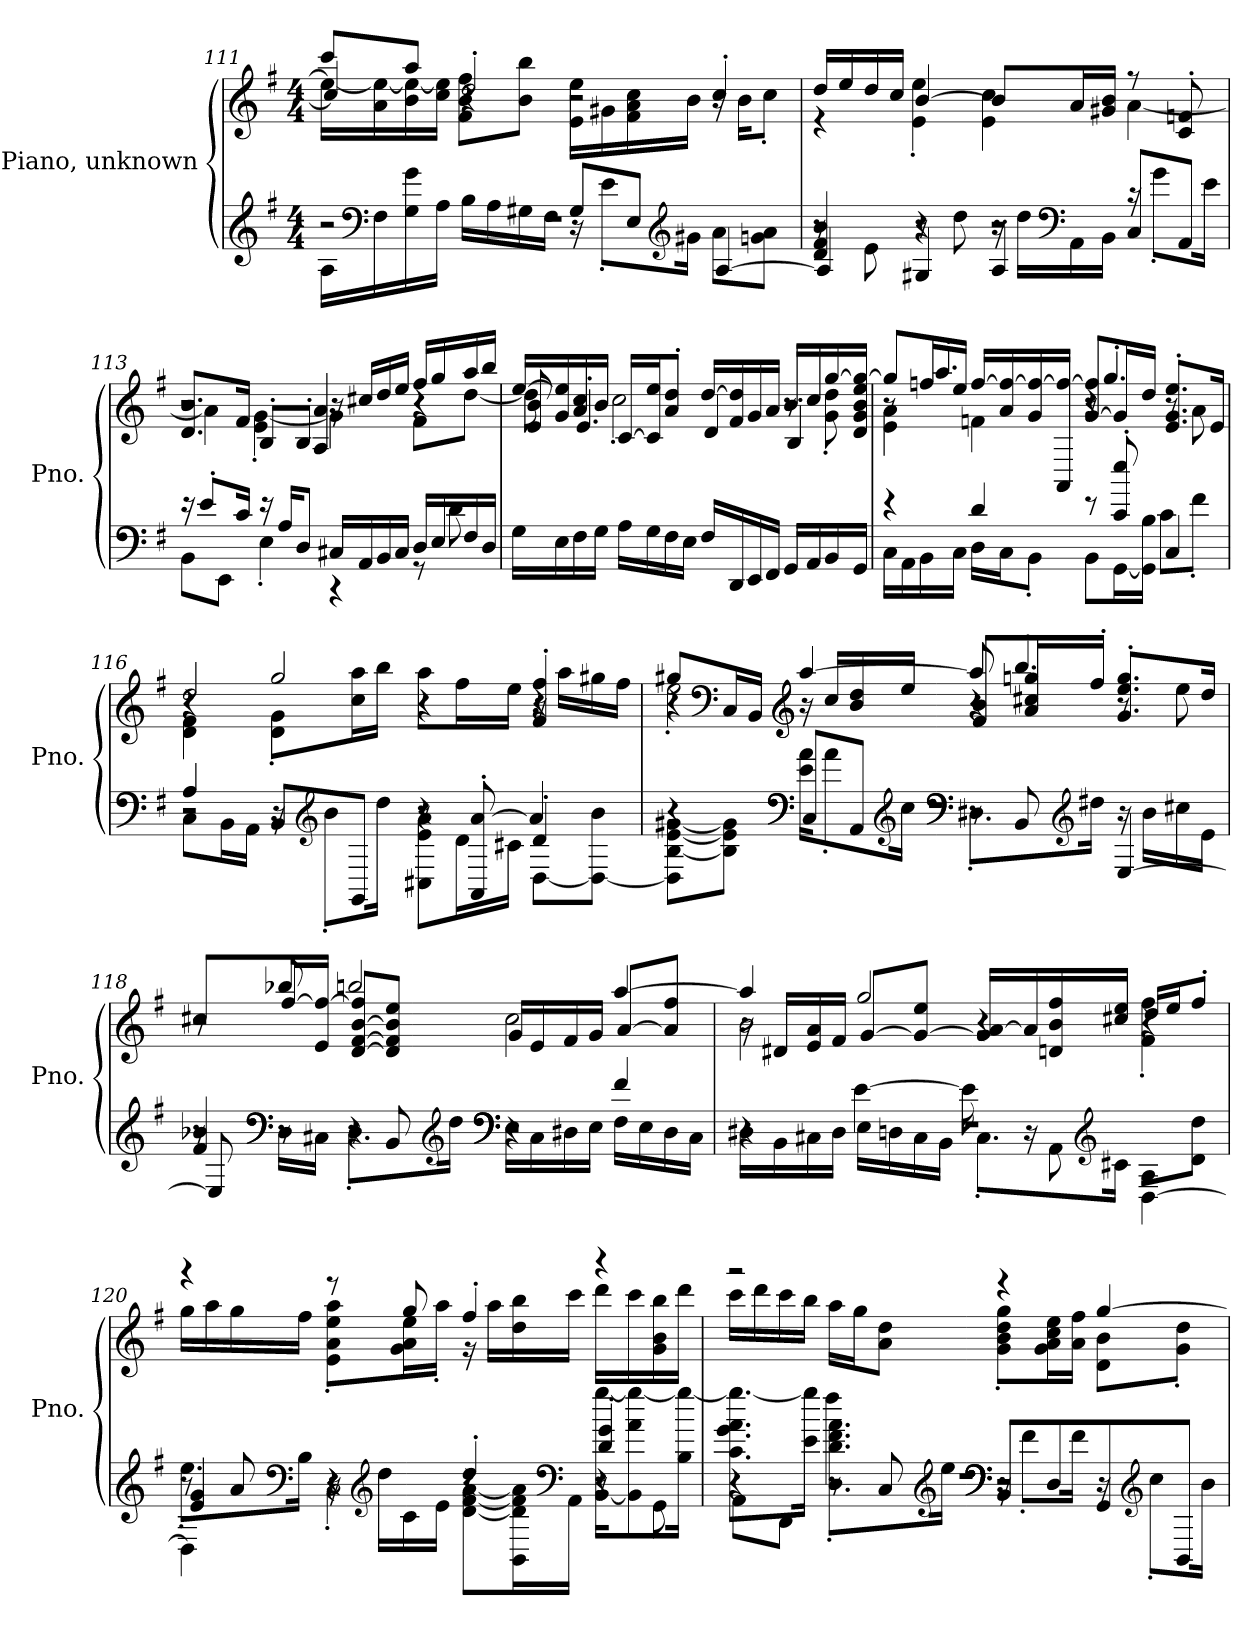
**kern	**kern
*part1	*part1
*staff2	*staff1
*I"Piano, unknown	*
*I'Pno.	*
!!LO:LB:g=z
*clefG2	*clefG2
*k[f#]	*k[f#]
*M4/4	*M4/4
=111	=111
*^	*^
*	*^	*	*^
1r	16A\LL	2r	8ccc/L	16ee\LL_	4cc/]
*clefF4	*	*	*	*	*
.	16F#\	.	.	16a\ 16ee\_	.
.	16G\ 16g\	.	8aa/J	16b\ 16ee\_	.
.	16A\JJ	.	.	16cc\ 16ee\]JJ	.
.	16B\LL	.	2dd'/	8f#\ 8b\ 8ff#\L	4r
.	16A\	.	.	.	.
.	16G#X\	.	.	8b\ 8bb\J	.
.	16F#\JJ	.	.	.	.
.	16r	8G#/L	.	16e\ 16ee\LL	2r
.	8e'\L	.	.	16g#X\	.
.	.	8E/J	.	16f#\ 16a\ 16cc\	.
*clefG2	*	*	*	*	*
.	16g#X\Jk	.	.	16b\JJ	.
.	8a\L	[4A/	4cc'/	16r	.
.	.	.	.	16b\KL	.
.	8gn\ 8a\J	.	.	8cc'\J	.
*	*	*	*	*v	*v
=112	=112	=112	=112	=112
4d/ 4f#/ 4b/	8r	4A/]	16dd/LL	4r
.	.	.	16ee/	.
.	8e\	.	16dd/	.
.	.	.	16cc/JJ	.
4r	8r	4G#X/	[4b/	4e\' 4ee\'
.	8dd\	.	.	.
2r	16r	4A'/	8b/L]	4e\ 4cc\
.	16dd\LL	.	.	.
*clefF4	*	*	*	*
.	16AA\	.	16a/L	.
.	16BB\JJ	.	16g#X/ 16b/JJ	.
.	16r	8C/L	8r	[4a\
.	8g'\L	.	.	.
.	.	8AA/J	8c/' 8fn/'	.
.	16e\Jk	.	.	.
*	*v	*v	*	*
!!LO:PB:g=z
=113	=113	=113	=113
*	*	*	*^
16r	8BB\L	8.d/ 8.b/L	4a\]	2r
8e'/L	.	.	.	.
.	8EE\J	.	.	.
16c/Jk	.	16f#/Jk	.	.
16r	4E'\	8B'/L	4e\' [4g\'	.
16A/KL	.	.	.	.
8D/J	.	8B'/J	.	.
16C#X/LL	4r	16r	4g\]	4A/ 4a/
16AA/	.	16cc#X/LL	.	.
16BB/	.	16dd/	.	.
16C#/JJ	.	16ee/JJ	.	.
16D/LL	8r	16ff#/LL	8f#\L	4r
16E/	.	16gg/	.	.
16F#/	8d\	16aa/	[8dd\J	.
16D/JJ	.	16bb/JJ	.	.
*v	*v	*	*	*
=114	=114	=114	=114
16G\LL	[16ee/LL	8dd\]	8e/' 8b/'
16E\	16g/ 16ee/]	.	.
16F#\	16a/ 16cc/	8r	4.e'/
16G\JJ	16b/JJ	.	.
16A\LL	[16c/LL	2cc'\	.
16G\	16c/] 16ee/J	.	.
16F#\	8a/' 8dd/'J	.	.
16E\JJ	.	.	.
16F#/LL	[16dd/LL	.	4d/
16DD/	16f#/ 16dd/]	.	.
16EE/	16g/	.	.
16FF#/JJ	16a/JJ	.	.
16GG/LL	16b/LL	8r	4B'/
16AA/	16cc/	.	.
16BB/	[16gg/	8g\' 8dd\'	.
16GG/JJ	16d/ 16g/ 16b/ 16ee/ 16gg/_JJ	.	.
!!LO:LB:g=z	!!	!!
=115	=115	=115	=115
*^	*	*	*
4r	16C\LL	8gg/L]	4e\ 4a\	8r
.	16AA\	.	.	.
.	16BB\	16ffn/L	.	4.aa'/
.	16C\JJ	16ee/JJ	.	.
4d/	16D\LL	[16ff/LL	4fn\	.
.	16C\J	16a/ 16ff/_	.	.
.	8BB'\J	16g/ 16ff/_	.	.
.	.	16AA/ 16ff/_JJ	.	.
8r	8BB\L	[8g/ 8ff/]L	4r	8r
8c/' 8ee/'	[16GG\L	16g/L]	.	4.gg'/
.	16GG\] 16B\JJ	16dd/JJ	.	.
4C/	8c\L	8.e/' 8.g/' 8.ee/'L	8r	.
.	8f#'\J	.	8a\	.
.	.	16e/Jk	.	.
=116	=116	=116	=116	=116
*	*^	*	*	*
2r	8C\L	4A/	4r	4d\ 4f#\	2dd/
.	16BB\L	.	.	.	.
.	16AA\JJ	.	.	.	.
.	16r	8BB/L	2gg/	8d\' 8g\'L	.
*clefG2	*	*	*	*	*
.	8b'\L	.	.	.	.
.	.	8GG/J	.	16cc\ 16aa\L	.
.	16dd\Jk	.	.	16bb\JJ	.
4r	8C#X\ 8e\ 8a\L	8r	.	8aa\L	4r
.	16d\L	8AA/' [8a/'	.	16ff#\L	.
.	16c#X\JJ	.	.	16ee\JJ	.
4d'/	[8D\L	4a/]	4r	16r	4f#/' 4ff#/'
.	.	.	.	16aa\LL	.
.	8D\_ 8b\J	.	.	16gg#X\	.
.	.	.	.	16ff#\JJ	.
!!LO:LB:g=z	!!	!!
=117	=117	=117	=117	=117	=117
1r	8D\] [8B\ [8e\ [8g#X\L	4r	4r	2ee'\	8gg#X/L
*	*	*	*clefF4	*	*
.	8B\] 8e\] 8g#\]J	.	.	.	16C/L
.	.	.	.	.	16BB/JJ
*clefF4	*	*	*clefG2	*	*
.	16e\ 16a\KL	8C/L	[4aa/	.	16r
.	8a'\	.	.	.	16cc/LL
.	.	8AA/J	.	.	16b/ 16dd/
*clefG2	*	*	*	*	*
.	16cc\Jk	.	.	.	16ee/JJ
*clefF4	*	*	*	*	*
.	8.D#X'\L	8r	8aa/]	4r	8f#/ 8b/L
.	.	8BB/	4.bb'/	.	16a/ 16cc#X/ 16ggn/L
*clefG2	*	*	*	*	*
.	16dd#X\Jk	.	.	.	16ff#'/JJ
.	16r	[4E/	.	8r	8.g/' 8.ee/' 8.gg/'L
.	16b\LL	.	.	.	.
.	16cc#X\	.	.	8ee\	.
.	16e\JJ	.	.	.	16dd/Jk
!!LO:LB:g=z	!!	!!
=118	=118	=118	=118	=118	=118
4f#/ 4b-X/	8r	8E/]	8r	2r	8cc#X/L
*clefF4	*	*	*	*	*
.	16D\LL	8r	8bb-X/	.	[16ff#/L
.	16C#X\JJ	.	.	.	16e/ 16ff#/_JJ
4r	8.D'\L	8r	2bbn/	.	[8d/ [8f#/ [8b/ 8ff#/]L
.	.	8BB/	.	.	8d/] 8f#/] 8b/] 8ee/J
*clefG2	*	*	*	*	*
.	16dd\Jk	.	.	.	.
*clefF4	*	*	*	*	*
4r	16E\LL	2r	.	2cc#\	16g/LL
.	16C#\	.	.	.	16e/
.	16D#X\	.	.	.	16f#/
.	16E\JJ	.	.	.	16g/JJ
4f#/	16F#\LL	.	[4aa/	.	[8a/L
.	16E\	.	.	.	.
.	16D#\	.	.	.	8a/] 8ff#/J
.	16C#\JJ	.	.	.	.
!!LO:LB:g=z	!!	!!
=119	=119	=119	=119	=119	=119
1r	16D#X\LL	4r	4aa/]	2b\	16r
.	16BB\	.	.	.	16d#X/LL
.	16C#X\	.	.	.	16e/ 16a/
.	16D#\JJ	.	.	.	16f#/JJ
.	16E\LL	[4e\	2gg/	.	[8g/L
.	16Dn\	.	.	.	.
.	16C#\	.	.	.	8g/_ 8ee/J
.	16BB\JJ	.	.	.	.
.	8.C#'\L	16e\]	.	4r	16g/] [16a/LL
.	.	16r	.	.	16a/]
.	.	8AA\	.	.	16dn/ 16b/ 16ff#/
*clefG2	*	*	*	*	*
.	16c#X\Jk	.	.	.	16cc#X/ 16ee/JJ
.	8A\L	[4D\	4r	4f#\' 4ff#\'	16dd/LL
.	.	.	.	.	16ee/J
.	8d\ 8dd\J	.	.	.	8ff#'/J
*	*	*	*	*v	*v
!!LO:LB:g=z
=120	=120	=120	=120	=120
*	*	*^	*	*
8r	8.ee'\L	4e/ 4g/	4D\]	4r	16gg\LL
.	.	.	.	.	16aa\
8a/	.	.	.	.	16gg\
*clefF4	*	*	*	*	*
.	16B\Jk	.	.	.	16ff#\JJ
4r	16r	4r	2C'\	8r	8e\' 8a\' 8ee\' 8aa\'L
*clefG2	*	*	*	*	*
.	16dd\LL	.	.	.	.
.	16c\	.	.	8gg/	16g\ 16a\ 16ee\L
.	16e\JJ	.	.	.	16aa'\JJ
4dd'/	[8d\ [8f#\ [8a\L	4r	.	4ff#'/	16r
.	.	.	.	.	16aa\LL
.	16BB\ 16d\] 16f#\] 16a\]L	.	.	.	16dd\ 16bb\
*clefF4	*	*	*	*	*
.	16AA\JJ	.	.	.	16ccc\JJ
4r	[16BB\ [16gg\KL	4d/' 4g/'	8r	4r	16ddd\LL
.	8BB\] 8a\ 8gg\_	.	.	.	16ccc\
.	.	.	8GG\	.	16g\ 16b\ 16bb\
.	16B\ 16gg\_Jk	.	.	.	16ddd\JJ
!!LO:PB:g=z	!!
=121	=121	=121	=121	=121	=121
1r	8.c\ 8.g\ 8.a\ 8.gg\_L	4r	8AA\L	2r	16ccc\LL
.	.	.	.	.	16ddd\
.	.	.	8DD\J	.	16ccc\
.	16e\ 16gg\]Jk	.	.	.	16bb\JJ
.	8.D\' 8.d\' 8.f#\' 8.a\'L	8r	4ff#\	.	16aa\LL
.	.	.	.	.	16gg\J
.	.	8C/	.	.	8a\ 8dd\J
*clefG2	*	*	*	*	*
.	16ee\Jk	.	.	.	.
*clefF4	*	*	*	*	*
.	16r	8BB/L	2r	4r	8g\' 8b\' 8dd\' 8gg\'L
.	8f#'\L	.	.	.	.
.	.	8D/	.	.	16g\ 16a\ 16cc\ 16ee\L
.	16f#\Jk	.	.	.	16a\ 16ff#\JJ
.	16r	8GG/	.	[4gg/	8d\ 8b\L
*clefG2	*	*	*	*	*
.	8cc'\L	.	.	.	.
.	.	8BB/J	.	.	8g\' 8dd\'J
.	16b\Jk	.	.	.	.
*v	*v	*v	*v	*	*
*	*v	*v
=	=
*-	*-
